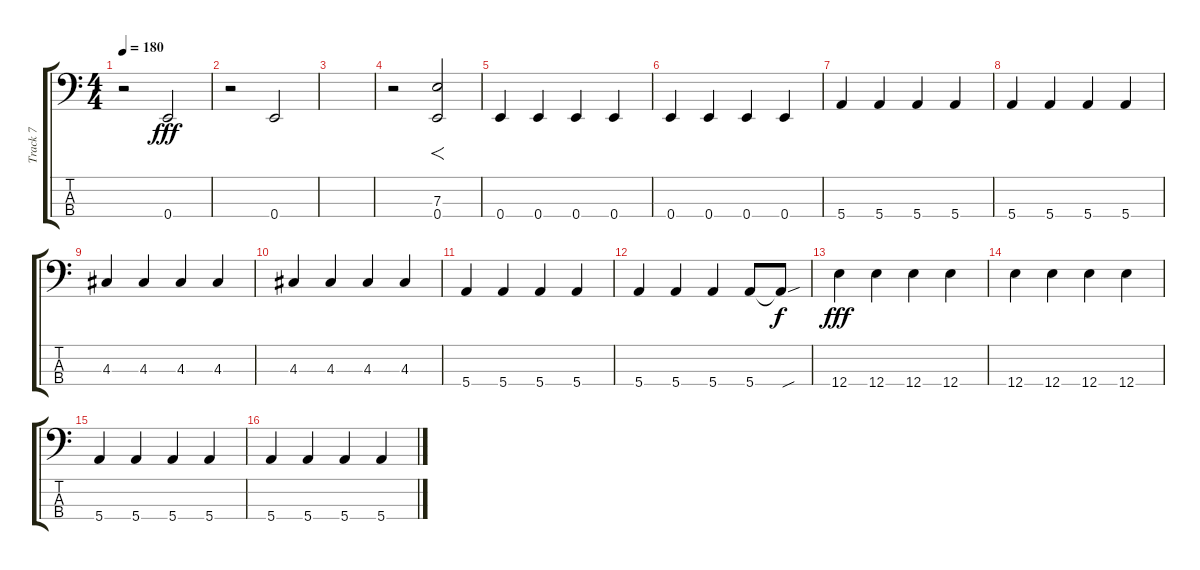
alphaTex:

\track ("Track 7" "Track 7") {instrument electricbassfinger}
\staff {score tabs}
\tuning (G2 D2 A1 E1) {hide}
\ts (4 4)
\tempo 180
\clef f4
\ks c
r.2{dy fff} 0.4.2 |
r.2 0.4.2 |
|
r.2 (7.3 0.4).2{f} |
0.4.4 0.4.4 0.4.4 0.4.4 |
0.4.4 0.4.4 0.4.4 0.4.4 |
5.4.4 5.4.4 5.4.4 5.4.4 |
5.4.4 5.4.4 5.4.4 5.4.4 |
4.3.4 4.3.4 4.3.4 4.3.4 |
4.3.4 4.3.4 4.3.4 4.3.4 |
5.4.4 5.4.4 5.4.4 5.4.4 |
5.4.4 5.4.4 5.4.4 5.4.8 5.4{sou t}.8{dy f} |
12.4.4{dy fff} 12.4.4 12.4.4 12.4.4 |
12.4.4 12.4.4 12.4.4 12.4.4 |
5.4.4 5.4.4 5.4.4 5.4.4 |
5.4.4 5.4.4 5.4.4 5.4.4
